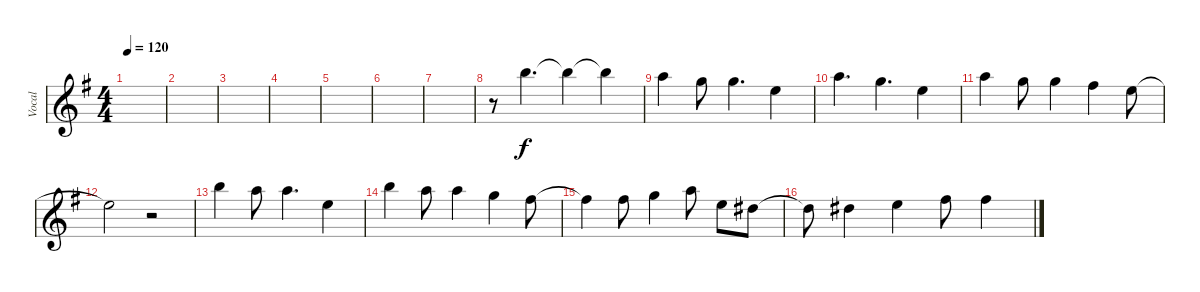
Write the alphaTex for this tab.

\track ("Vocal" "Vocal") {instrument flute}
\staff {score}
\tuning (E4 B3 G3 D3 A2 E2 B1) {hide}
\ts (4 4)
\tempo 120
\clef g2
\ks g
|
|
|
|
|
|
|
r.8 19.1.4{d} 19.1{t}.4 19.1{t}.4 |
17.1.4 15.1.8 15.1.4{d} 17.2.4 |
17.1.4{d} 15.1.4{d} 17.2.4 |
17.1.4 15.1.8 15.1.4 14.1.4 12.1.8 |
12.1{t}.2 r.2 |
19.1.4 22.2.8 22.2.4{d} 12.1.4 |
19.1.4 22.2.8 22.2.4 15.1.4 14.1.8 |
14.1{t}.4 14.1.8 15.1.4 17.1.8 12.1.8 11.1.8 |
11.1{t}.8 11.1.4 12.1.4 14.1.8 14.1.4
